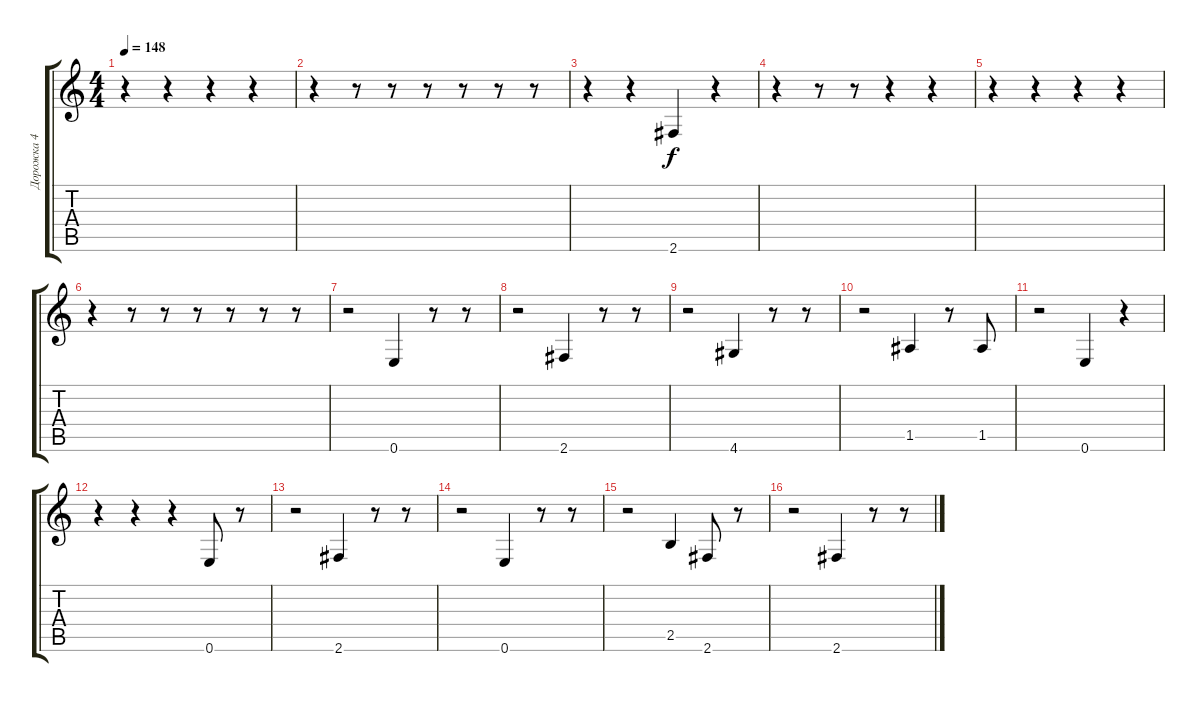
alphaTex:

\track ("Дорожка 4" "Дорожка 4") {instrument electricbasspick}
\staff {score tabs}
\tuning (E4 B3 G3 D3 A2 E2) {hide}
\ts (4 4)
\tempo 148
\clef g2
\ks c
r.4{dy f} r.4 r.4 r.4 |
r.4 r.8 r.8 r.8 r.8 r.8 r.8 |
r.4 r.4 2.6.4 r.4 |
r.4 r.8 r.8 r.4 r.4 |
r.4 r.4 r.4 r.4 |
r.4 r.8 r.8 r.8 r.8 r.8 r.8 |
r.2 0.6.4 r.8 r.8 |
r.2 2.6.4 r.8 r.8 |
r.2 4.6.4 r.8 r.8 |
r.2 1.5.4 r.8 1.5.8 |
r.2 0.6.4 r.4 |
r.4 r.4 r.4 0.6.8 r.8 |
r.2 2.6.4 r.8 r.8 |
r.2 0.6.4 r.8 r.8 |
r.2 2.5.4 2.6.8 r.8 |
r.2 2.6.4 r.8 r.8
